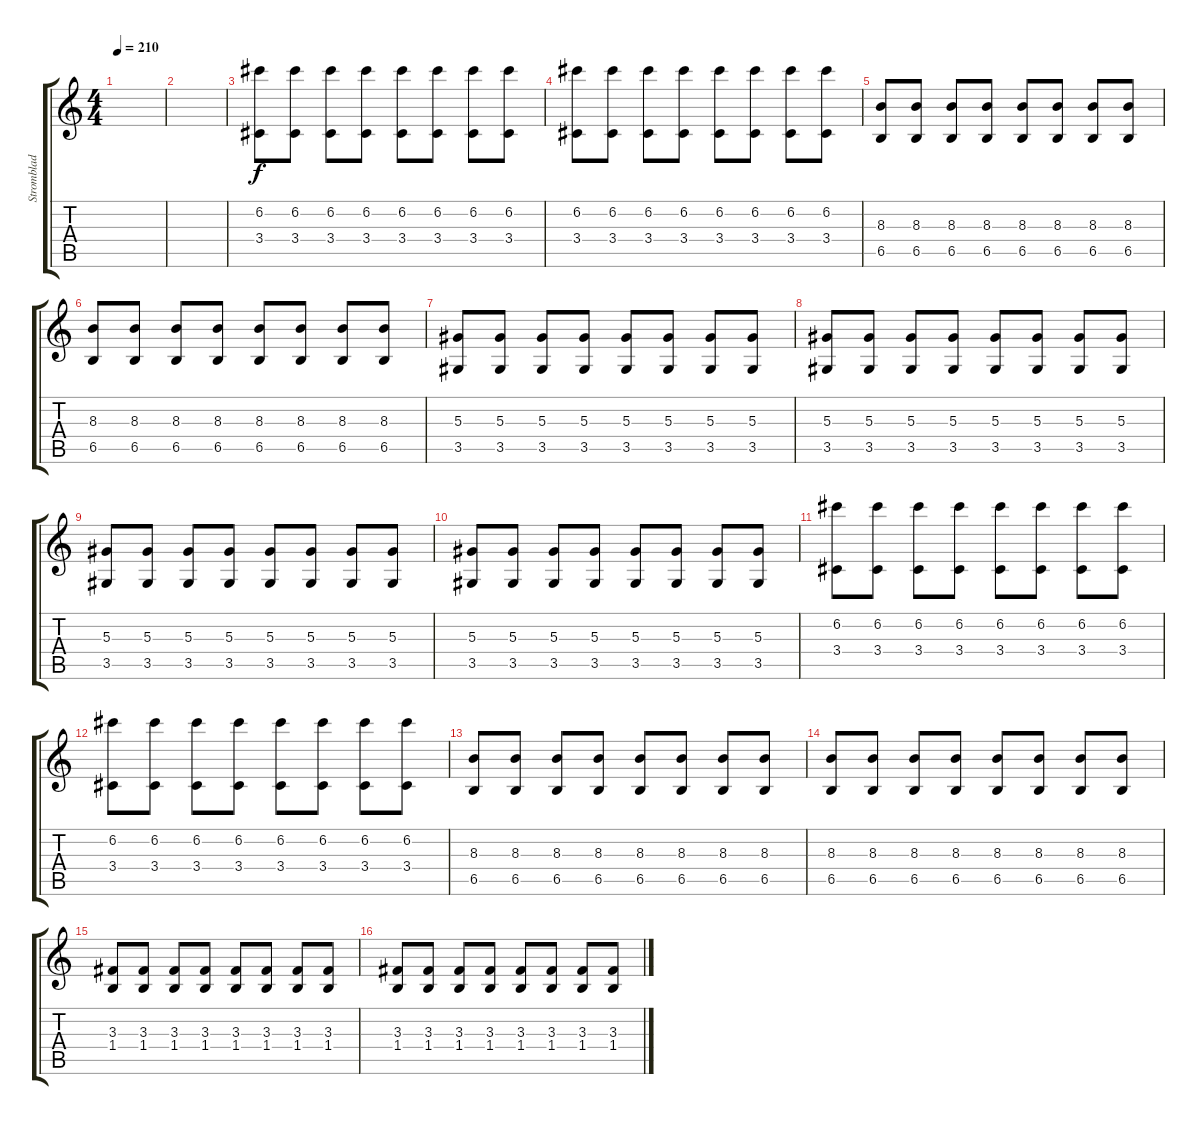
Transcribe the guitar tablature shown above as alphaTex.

\track ("Stromblad" "Stromblad") {instrument distortionguitar}
\staff {score tabs}
\tuning (C4 G4 Eb3 Bb2 F2 Bb2) {hide}
\ts (4 4)
\tempo 210
\clef g2
\ks c
|
|
(6.2 3.4).8 (6.2 3.4).8 (6.2 3.4).8 (6.2 3.4).8 (6.2 3.4).8 (6.2 3.4).8 (6.2 3.4).8 (6.2 3.4).8 |
(6.2 3.4).8 (6.2 3.4).8 (6.2 3.4).8 (6.2 3.4).8 (6.2 3.4).8 (6.2 3.4).8 (6.2 3.4).8 (6.2 3.4).8 |
(8.3 6.5).8 (8.3 6.5).8 (8.3 6.5).8 (8.3 6.5).8 (8.3 6.5).8 (8.3 6.5).8 (8.3 6.5).8 (8.3 6.5).8 |
(8.3 6.5).8 (8.3 6.5).8 (8.3 6.5).8 (8.3 6.5).8 (8.3 6.5).8 (8.3 6.5).8 (8.3 6.5).8 (8.3 6.5).8 |
(5.3 3.5).8 (5.3 3.5).8 (5.3 3.5).8 (5.3 3.5).8 (5.3 3.5).8 (5.3 3.5).8 (5.3 3.5).8 (5.3 3.5).8 |
(5.3 3.5).8 (5.3 3.5).8 (5.3 3.5).8 (5.3 3.5).8 (5.3 3.5).8 (5.3 3.5).8 (5.3 3.5).8 (5.3 3.5).8 |
(5.3 3.5).8 (5.3 3.5).8 (5.3 3.5).8 (5.3 3.5).8 (5.3 3.5).8 (5.3 3.5).8 (5.3 3.5).8 (5.3 3.5).8 |
(5.3 3.5).8 (5.3 3.5).8 (5.3 3.5).8 (5.3 3.5).8 (5.3 3.5).8 (5.3 3.5).8 (5.3 3.5).8 (5.3 3.5).8 |
(6.2 3.4).8 (6.2 3.4).8 (6.2 3.4).8 (6.2 3.4).8 (6.2 3.4).8 (6.2 3.4).8 (6.2 3.4).8 (6.2 3.4).8 |
(6.2 3.4).8 (6.2 3.4).8 (6.2 3.4).8 (6.2 3.4).8 (6.2 3.4).8 (6.2 3.4).8 (6.2 3.4).8 (6.2 3.4).8 |
(8.3 6.5).8 (8.3 6.5).8 (8.3 6.5).8 (8.3 6.5).8 (8.3 6.5).8 (8.3 6.5).8 (8.3 6.5).8 (8.3 6.5).8 |
(8.3 6.5).8 (8.3 6.5).8 (8.3 6.5).8 (8.3 6.5).8 (8.3 6.5).8 (8.3 6.5).8 (8.3 6.5).8 (8.3 6.5).8 |
(3.3 1.4).8 (3.3 1.4).8 (3.3 1.4).8 (3.3 1.4).8 (3.3 1.4).8 (3.3 1.4).8 (3.3 1.4).8 (3.3 1.4).8 |
(3.3 1.4).8 (3.3 1.4).8 (3.3 1.4).8 (3.3 1.4).8 (3.3 1.4).8 (3.3 1.4).8 (3.3 1.4).8 (3.3 1.4).8
